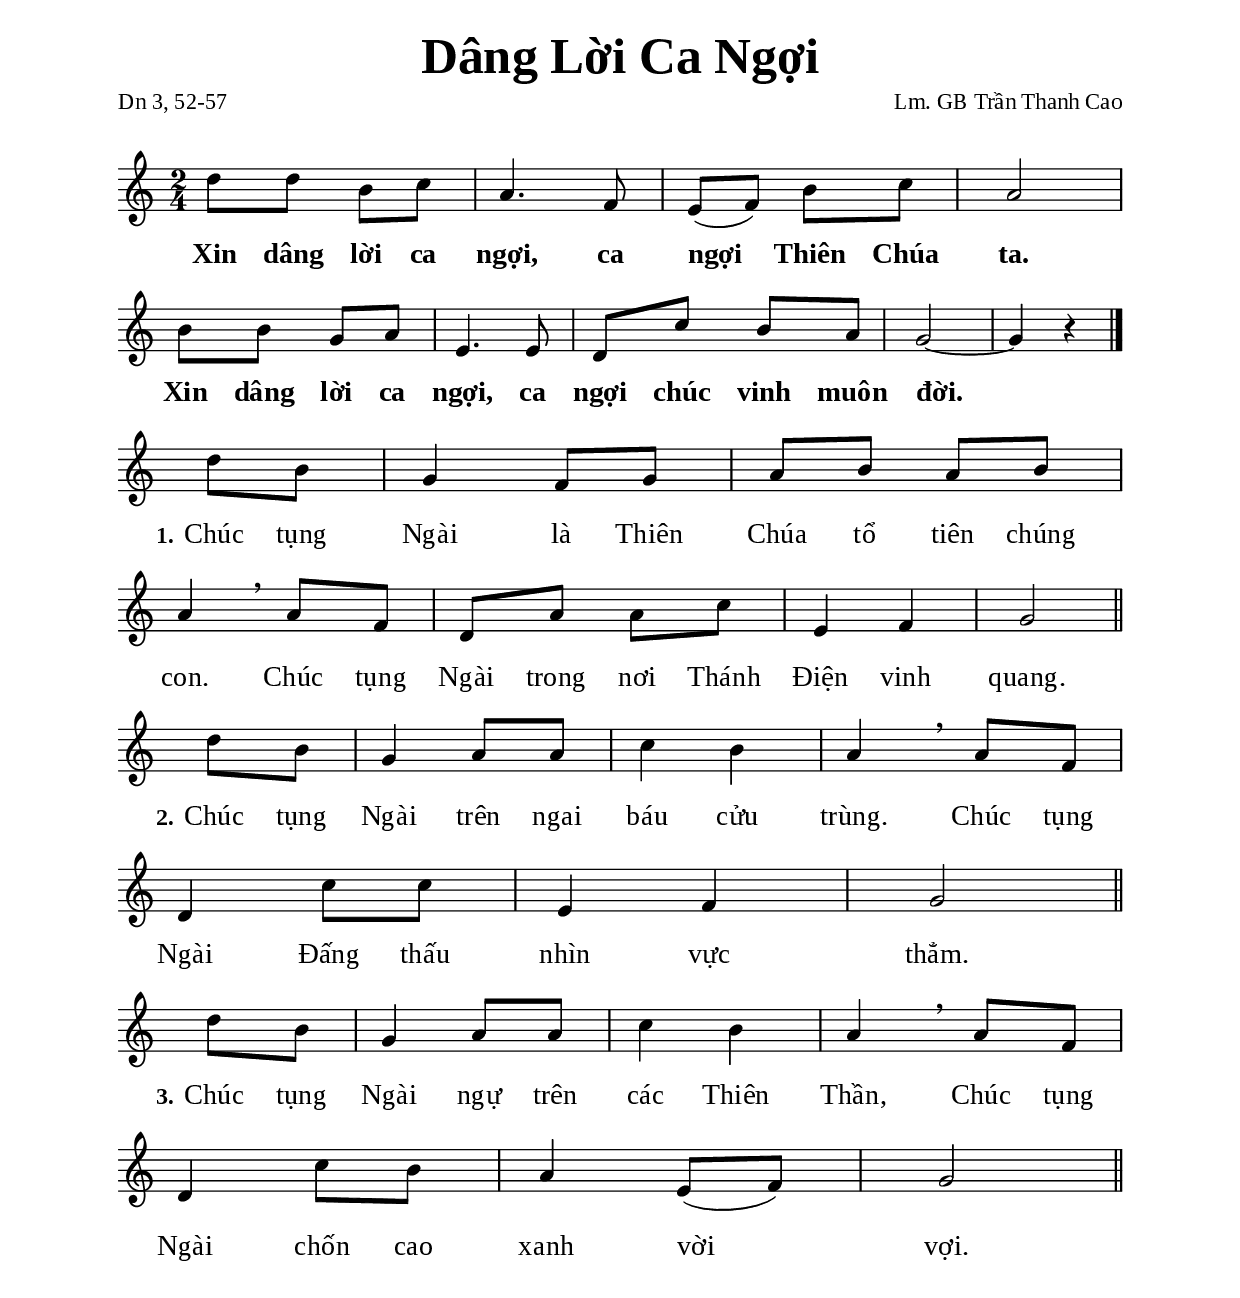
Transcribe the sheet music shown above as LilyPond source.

% Cài đặt chung
\version "2.22.1"
\include "english.ly"

\header {
  title = \markup { \fontsize #3 "Dâng Lời Ca Ngợi" }
  poet = "Dn 3, 52-57"
  composer = "Lm. GB Trần Thanh Cao"
  arranger = " "
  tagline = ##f
}

% Nhạc điệp khúc
nhacDiepKhuc = \relative c'' {

  d8 d b c |
  a4. f8 |
  e (f) b c |
  a2 |
  b8 b g a |
  e4. e8 |
  d c' b a |
  g2 ~ |
  g4 r \bar "|."
}

% Nhạc phiên khúc
nhacPhienKhucMot = \relative c'' {
 
  \partial 4 d8 b |
  g4 f8 g |
  a b a b |
  a4 \breathe a8 f |
  d a' a c |
  e,4 f |
  g2 \bar "||"
}

nhacPhienKhucHai = \relative c'' {
  
  \partial 4 d8 b |
  g4 a8 a |
  c4 b |
  a \breathe a8 f |
  d4 c'8 c |
  e,4 f |
  g2 \bar "||"
}

nhacPhienKhucBa = \relative c'' {
  
  \partial 4 d8 b |
  g4 a8 a |
  c4 b |
  a \breathe a8 f |
  d4 c'8 b |
  a4 e8 (f) |
  g2 \bar "||"
}

% Lời điệp khúc
loiDiepKhuc = \lyricmode {
 
  Xin dâng lời ca ngợi, ca ngợi Thiên Chúa ta.
  Xin dâng lời ca ngợi, ca ngợi chúc vinh muôn đời.
}

% Lời phiên khúc
loiPhienKhucMot = \lyricmode {
  \set stanza = #"1."
  Chúc tụng Ngài là Thiên Chúa tổ tiên chúng con.
  Chúc tụng Ngài trong nơi Thánh Điện vinh quang.
}

loiPhienKhucHai = \lyricmode {
  \set stanza = #"2."
  Chúc tụng Ngài trên ngai báu cửu trùng.
  Chúc tụng Ngài Đấng thấu nhìn vực thẳm.
}

loiPhienKhucBa = \lyricmode {
  \set stanza = #"3."
  Chúc tụng Ngài ngự trên các Thiên Thần,
  Chúc tụng Ngài chốn cao xanh vời vợi.
}


% Dàn trang
\paper {
   #(set-paper-size "a4")
  top-margin = 20\mm
  bottom-margin = 10\mm
  left-margin = 20\mm
  right-margin = 20\mm
  indent = #0
  #(define fonts
    (make-pango-font-tree
      "Liberation Serif"
      "Liberation Serif"
      "Liberation Serif"
      (/ 20 20)))
  page-count = #1
  system-system-spacing = #'((basic-distance . 13.5)
                             (minimum-distance . 13.5)
                             (padding . 1))
  score-system-spacing = #'((basic-distance . 13.5)
                             (minimum-distance . 13.5)
                             (padding . 1))
}

% Thiết lập tông và nhịp
TongNhip = { \key c \major \time 2/4 }

\score {
  \new ChoirStaff <<
    \new Staff = diepKhuc \with {
        \consists "Merge_rests_engraver"
        %\magnifyStaff #(magstep +1)
      }
      <<
      \new Voice = beSop {
        \TongNhip \stemNeutral \nhacDiepKhuc
      }
    >>
    \new Lyrics \with {
          \override VerticalAxisGroup.
            nonstaff-relatedstaff-spacing.padding = #1.7
          \override VerticalAxisGroup.
            nonstaff-unrelatedstaff-spacing.padding = #1
        }
        \lyricsto beSop \loiDiepKhuc
  >>
  \layout {
    \override Lyrics.LyricText.font-series = #'bold
    \override Lyrics.LyricText.font-size = #+2
    \override Lyrics.LyricSpace.minimum-distance = #2.5
    \override Score.BarNumber.break-visibility = ##(#f #f #f)
    \override Score.SpacingSpanner.uniform-stretching = ##t
  }
}

\score {
  \new ChoirStaff <<
    \new Staff = phienKhuc \with {
        %\magnifyStaff #(magstep +1)
      }
      <<
      \new Voice = beSop {
        \key c \major \time 2/4 \nhacPhienKhucMot
      }
    >>
    \new Lyrics \with {
          \override VerticalAxisGroup.
            nonstaff-relatedstaff-spacing.padding = #2.5
          \override VerticalAxisGroup.
            nonstaff-unrelatedstaff-spacing.padding = #1
        }
        \lyricsto beSop \loiPhienKhucMot
  >>
  \layout {
    \override Staff.TimeSignature.transparent = ##t
    \override Lyrics.LyricText.font-size = #+2
    \override Lyrics.LyricSpace.minimum-distance = #3.0
    \override Score.BarNumber.break-visibility = ##(#f #f #f)
    \override Score.SpacingSpanner.uniform-stretching = ##t
  } 
}

\score {
  \new ChoirStaff <<
    \new Staff = phienKhuc \with {
        %\magnifyStaff #(magstep +1)
      }
      <<
      \new Voice = beSop {
        \key c \major \time 2/4 \nhacPhienKhucHai
      }
    >>
    \new Lyrics \with {
          \override VerticalAxisGroup.
            nonstaff-relatedstaff-spacing.padding = #2
          \override VerticalAxisGroup.
            nonstaff-unrelatedstaff-spacing.padding = #1
        }
        \lyricsto beSop \loiPhienKhucHai
  >>
  \layout {
    \override Staff.TimeSignature.transparent = ##t
    \override Lyrics.LyricText.font-size = #+2
    \override Lyrics.LyricSpace.minimum-distance = #3.0
    \override Score.BarNumber.break-visibility = ##(#f #f #f)
    \override Score.SpacingSpanner.uniform-stretching = ##t
  } 
}

\score {
  \new ChoirStaff <<
    \new Staff = phienKhuc \with {
        %\magnifyStaff #(magstep +1)
      }
      <<
      \new Voice = beSop {
        \key c \major \time 2/4 \nhacPhienKhucBa
      }
    >>
    \new Lyrics \with {
          \override VerticalAxisGroup.
            nonstaff-relatedstaff-spacing.padding = #2.5
          \override VerticalAxisGroup.
            nonstaff-unrelatedstaff-spacing.padding = #1
        }
        \lyricsto beSop \loiPhienKhucBa
  >>
  \layout {
    \override Staff.TimeSignature.transparent = ##t
    \override Lyrics.LyricText.font-size = #+2
    \override Lyrics.LyricSpace.minimum-distance = #3.0
    \override Score.BarNumber.break-visibility = ##(#f #f #f)
    \override Score.SpacingSpanner.uniform-stretching = ##t
  } 
}
